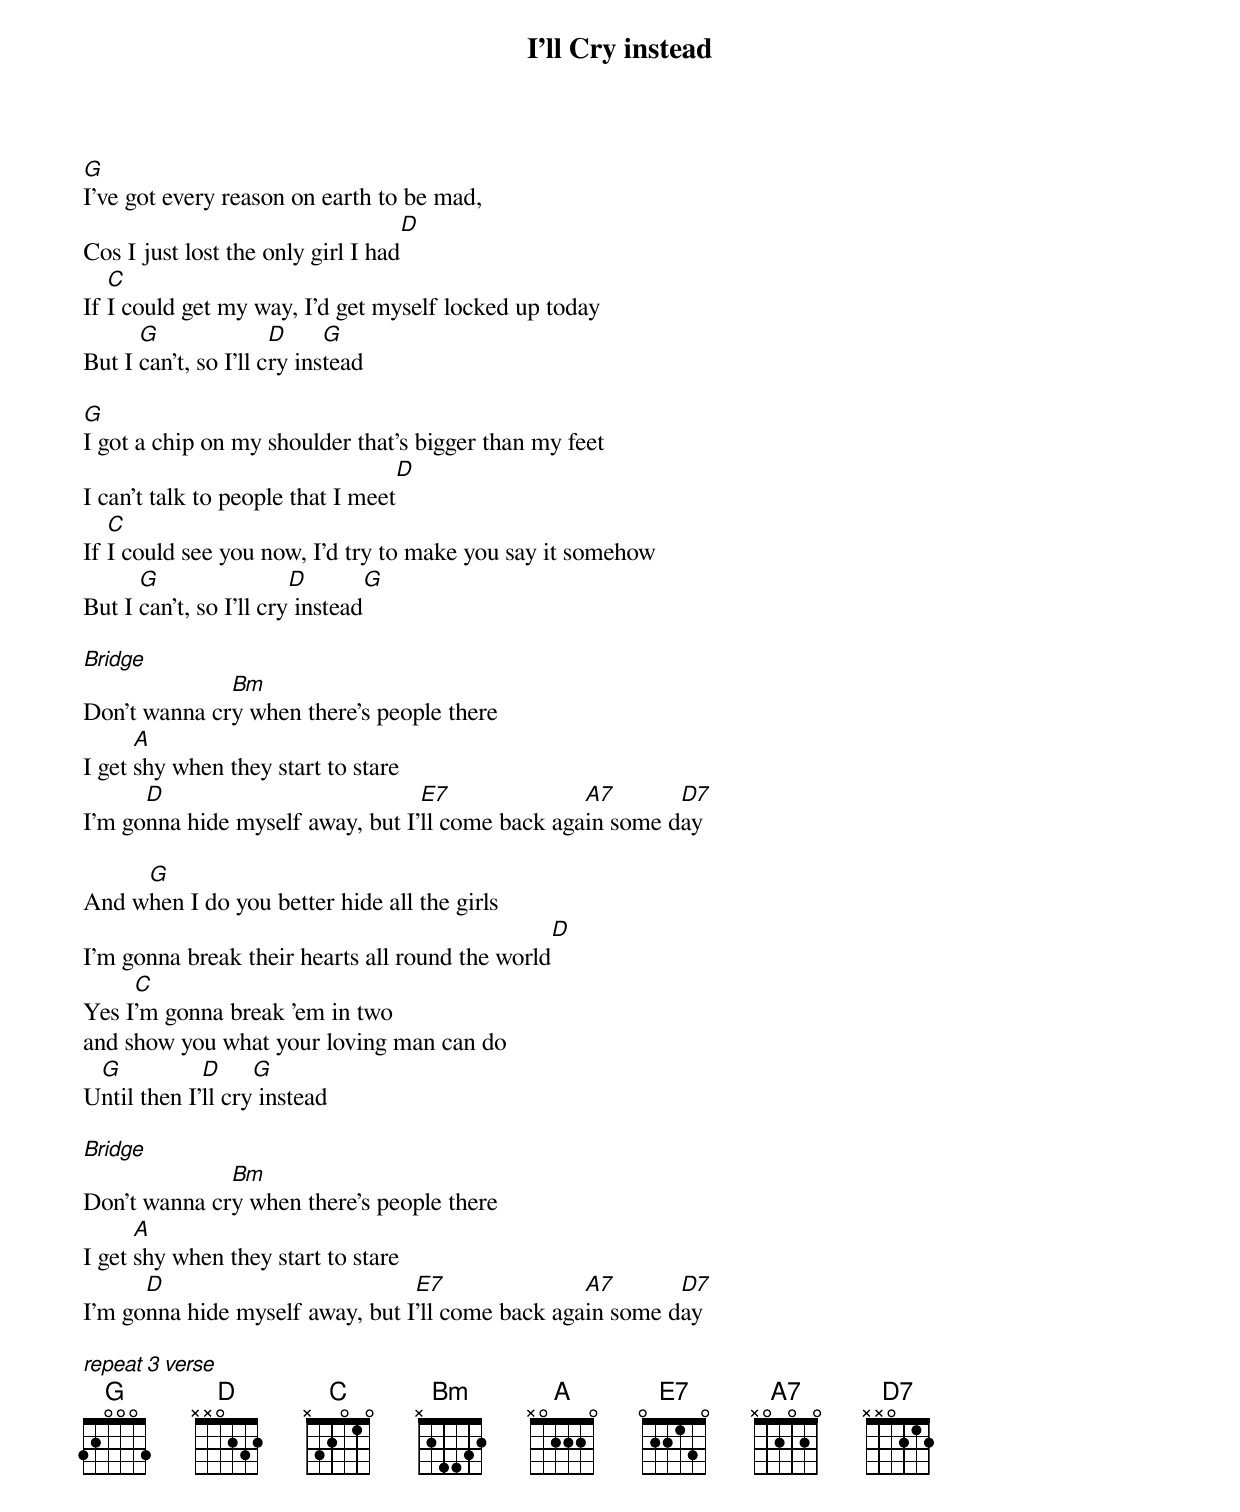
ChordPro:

{title:I’ll Cry instead}

[G]I've got every reason on earth to be mad,
Cos I just lost the only girl I had[D]
If [C]I could get my way, I'd get myself locked up today
But I [G]can't, so I'll c[D]ry ins[G]tead

[G]I got a chip on my shoulder that's bigger than my feet
I can't talk to people that I meet[D]
If [C]I could see you now, I'd try to make you say it somehow
But I [G]can't, so I'll cry[D] instead[G]

[Bridge]
Don't wanna cr[Bm]y when there's people there
I get [A]shy when they start to stare
I'm go[D]nna hide myself away, but I'[E7]ll come back aga[A7]in some d[D7]ay

And w[G]hen I do you better hide all the girls
I'm gonna break their hearts all round the world[D]
Yes I[C]'m gonna break 'em in two
and show you what your loving man can do
U[G]ntil then I'[D]ll cry[G] instead

[Bridge]
Don't wanna cr[Bm]y when there's people there
I get [A]shy when they start to stare
I'm go[D]nna hide myself away, but I[E7]'ll come back aga[A7]in some d[D7]ay

[repeat 3 verse]
